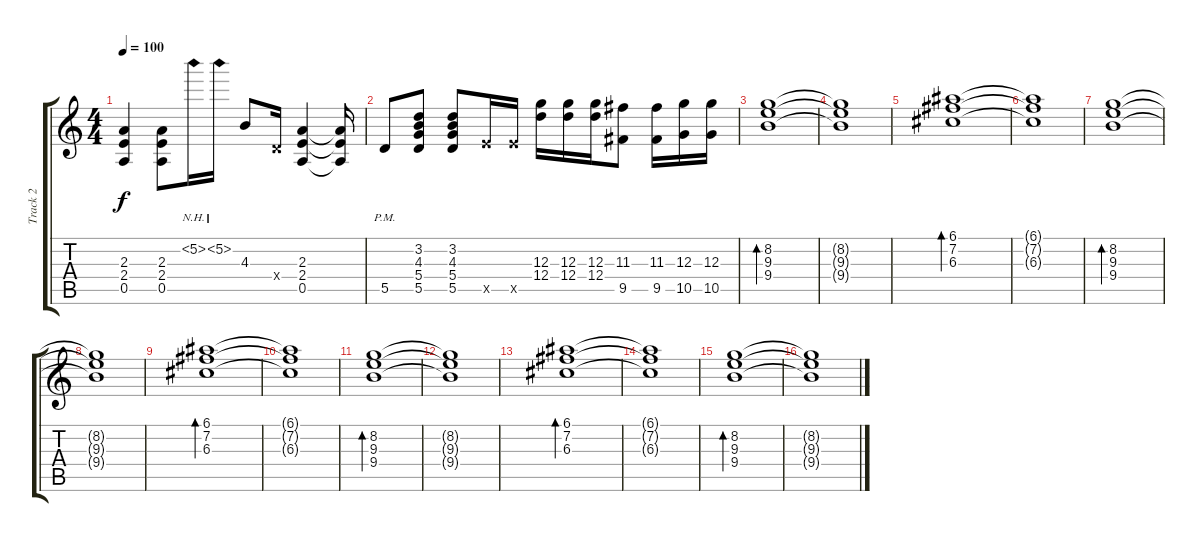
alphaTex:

\track ("Track 2" "Track 2") {instrument overdrivenguitar}
\staff {score tabs}
\tuning (E4 B3 G3 D3 A2 E2) {hide}
\ts (4 4)
\tempo 100
\clef g2
\ks c
(2.3 2.4 0.5).4{dy f} (2.3 2.4 0.5).8 5.2{nh}.16{volume 6} 5.2{nh}.16 4.3.8{volume 11} 0.4{x}.16 (2.3 2.4 0.5).4 (2.3{t} 2.4{t} 0.5{t}).16 |
5.5{pm}.8 (3.2 4.3 5.4 5.5).8 (3.2 4.3 5.4 5.5).8 7.5{x}.16 7.5{x}.16 (12.3 12.4).16 (12.3 12.4).16 (12.3 12.4).16 (11.3 9.5).8 (11.3 9.5).16 (12.3 10.5).16 (12.3 10.5).16 |
(8.2 9.3 9.4).1{bd 480 volume 4} |
(8.2{t} 9.3{t} 9.4{t}).1 |
(6.1 7.2 6.3).1{bd 480} |
(6.1{t} 7.2{t} 6.3{t}).1 |
(8.2 9.3 9.4).1{bd 480} |
(8.2{t} 9.3{t} 9.4{t}).1 |
(6.1 7.2 6.3).1{bd 480} |
(6.1{t} 7.2{t} 6.3{t}).1 |
(8.2 9.3 9.4).1{bd 480} |
(8.2{t} 9.3{t} 9.4{t}).1 |
(6.1 7.2 6.3).1{bd 480} |
(6.1{t} 7.2{t} 6.3{t}).1 |
(8.2 9.3 9.4).1{bd 480} |
(8.2{t} 9.3{t} 9.4{t}).1
